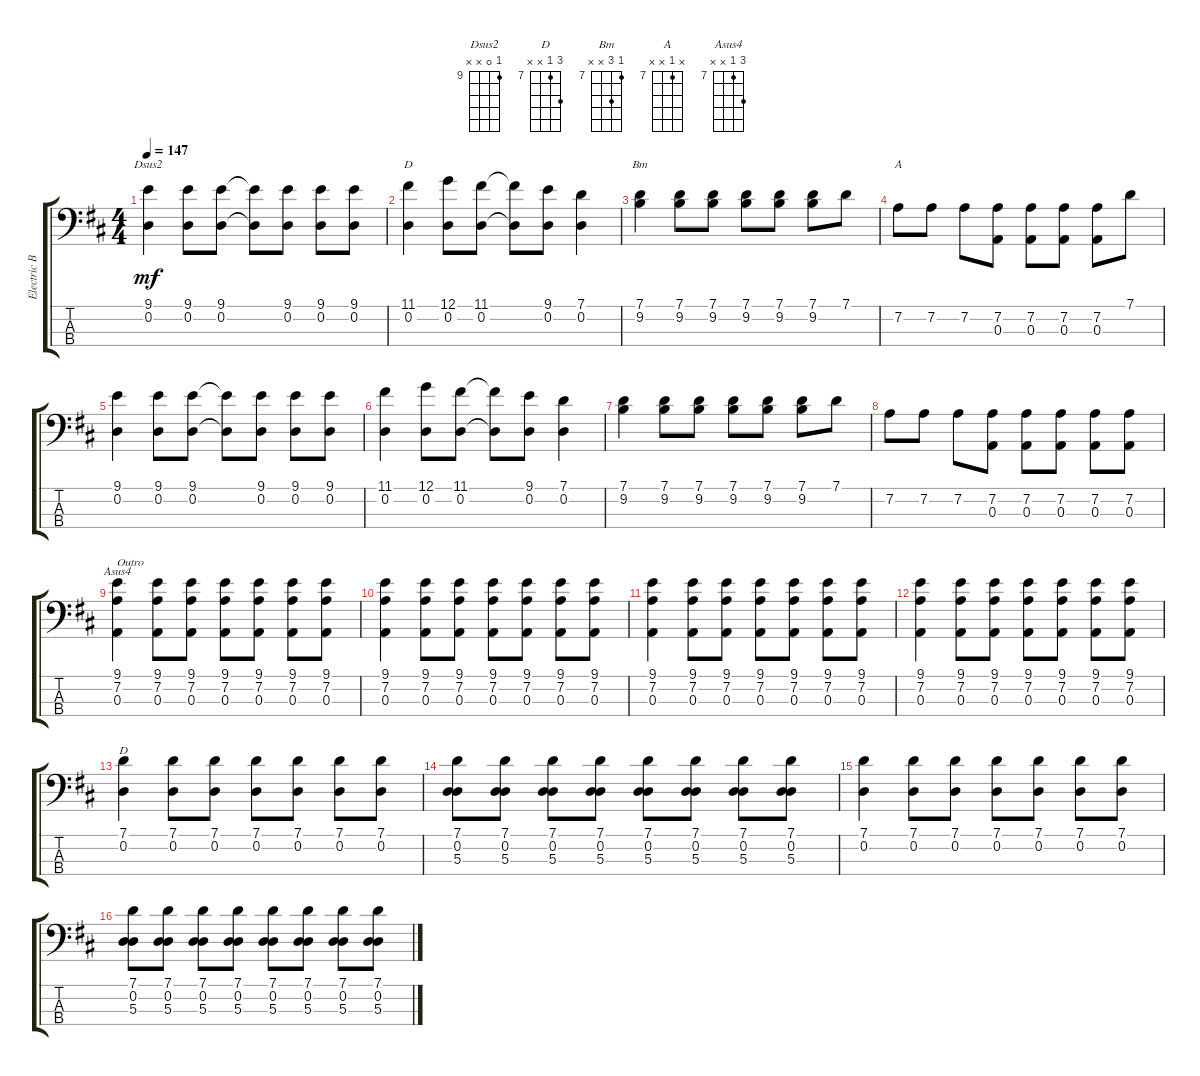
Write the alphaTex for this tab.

\track ("Electric Bass" "Electric B") {instrument electricbassfinger}
\staff {score tabs}
\tuning (G2 D2 A1 E1) {hide}
\chord ("Dsus2" 9 0 x x) {firstfret 9}
\chord ("D" 11 0 x x) {firstfret 11}
\chord ("Bm" 7 9 x x) {firstfret 7}
\chord ("A" x 7 x x) {firstfret 7}
\chord ("Asus4" 9 7 x x) {firstfret 7}
\chord ("D" 9 7 x x) {firstfret 7}
\ts (4 4)
\tempo 147
\clef f4
\ks d
(9.1 0.2).4{ch "Dsus2" dy mf} (9.1 0.2).8 (9.1 0.2).8 (9.1{t} 0.2{t}).8 (9.1 0.2).8 (9.1 0.2).8 (9.1 0.2).8 |
(11.1 0.2).4{ch "D"} (12.1 0.2).8 (11.1 0.2).8 (11.1{t} 0.2{t}).8 (9.1 0.2).8 (7.1 0.2).4 |
(7.1 9.2).4{ch "Bm"} (7.1 9.2).8 (7.1 9.2).8 (7.1 9.2).8 (7.1 9.2).8 (7.1 9.2).8 7.1.8 |
7.2.8{ch "A"} 7.2.8 7.2.8 (7.2 0.3).8 (7.2 0.3).8 (7.2 0.3).8 (7.2 0.3).8 7.1.8 |
(9.1 0.2).4 (9.1 0.2).8 (9.1 0.2).8 (9.1{t} 0.2{t}).8 (9.1 0.2).8 (9.1 0.2).8 (9.1 0.2).8 |
(11.1 0.2).4 (12.1 0.2).8 (11.1 0.2).8 (11.1{t} 0.2{t}).8 (9.1 0.2).8 (7.1 0.2).4 |
(7.1 9.2).4 (7.1 9.2).8 (7.1 9.2).8 (7.1 9.2).8 (7.1 9.2).8 (7.1 9.2).8 7.1.8 |
7.2.8 7.2.8 7.2.8 (7.2 0.3).8 (7.2 0.3).8 (7.2 0.3).8 (7.2 0.3).8 (7.2 0.3).8 |
(9.1 7.2 0.3).4{ch "Asus4" txt "Outro"} (9.1 7.2 0.3).8 (9.1 7.2 0.3).8 (9.1 7.2 0.3).8 (9.1 7.2 0.3).8 (9.1 7.2 0.3).8 (9.1 7.2 0.3).8 |
(9.1 7.2 0.3).4 (9.1 7.2 0.3).8 (9.1 7.2 0.3).8 (9.1 7.2 0.3).8 (9.1 7.2 0.3).8 (9.1 7.2 0.3).8 (9.1 7.2 0.3).8 |
(9.1 7.2 0.3).4 (9.1 7.2 0.3).8 (9.1 7.2 0.3).8 (9.1 7.2 0.3).8 (9.1 7.2 0.3).8 (9.1 7.2 0.3).8 (9.1 7.2 0.3).8 |
(9.1 7.2 0.3).4 (9.1 7.2 0.3).8 (9.1 7.2 0.3).8 (9.1 7.2 0.3).8 (9.1 7.2 0.3).8 (9.1 7.2 0.3).8 (9.1 7.2 0.3).8 |
(7.1 0.2).4{ch "D"} (7.1 0.2).8 (7.1 0.2).8 (7.1 0.2).8 (7.1 0.2).8 (7.1 0.2).8 (7.1 0.2).8 |
(7.1 0.2 5.3).8 (7.1 0.2 5.3).8 (7.1 0.2 5.3).8 (7.1 0.2 5.3).8 (7.1 0.2 5.3).8 (7.1 0.2 5.3).8 (7.1 0.2 5.3).8 (7.1 0.2 5.3).8 |
(7.1 0.2).4 (7.1 0.2).8 (7.1 0.2).8 (7.1 0.2).8 (7.1 0.2).8 (7.1 0.2).8 (7.1 0.2).8 |
(7.1 0.2 5.3).8 (7.1 0.2 5.3).8 (7.1 0.2 5.3).8 (7.1 0.2 5.3).8 (7.1 0.2 5.3).8 (7.1 0.2 5.3).8 (7.1 0.2 5.3).8 (7.1 0.2 5.3).8
